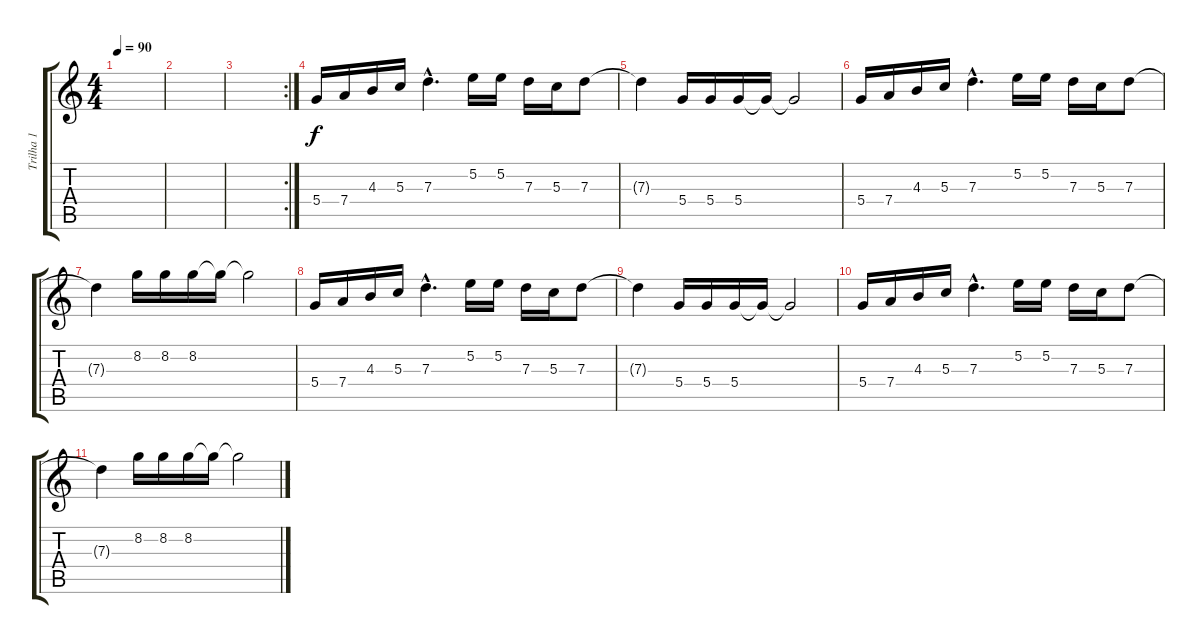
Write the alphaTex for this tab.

\track ("Trilha 1" "Trilha 1") {instrument acousticguitarnylon}
\staff {score tabs}
\tuning (E4 B3 G3 D3 A2 E2) {hide}
\ts (4 4)
\tempo 90
\clef g2
\ks c
|
|
\rc 2
|
5.4.16{volume 12} 7.4.16 4.3.16 5.3.16 7.3{hac}.4{d} 5.2.16 5.2.16 7.3.16 5.3.16 7.3.8 |
7.3{t}.4 5.4.16 5.4.16 5.4.16 5.4{t}.16 5.4{t}.2 |
5.4.16 7.4.16 4.3.16 5.3.16 7.3{hac}.4{d} 5.2.16 5.2.16 7.3.16 5.3.16 7.3.8 |
7.3{t}.4 8.2.16 8.2.16 8.2.16 8.2{t}.16 8.2{t}.2 |
5.4.16 7.4.16 4.3.16 5.3.16 7.3{hac}.4{d} 5.2.16 5.2.16 7.3.16 5.3.16 7.3.8 |
7.3{t}.4 5.4.16 5.4.16 5.4.16 5.4{t}.16 5.4{t}.2 |
5.4.16 7.4.16 4.3.16 5.3.16 7.3{hac}.4{d} 5.2.16 5.2.16 7.3.16 5.3.16 7.3.8 |
7.3{t}.4 8.2.16 8.2.16 8.2.16 8.2{t}.16 8.2{t}.2
